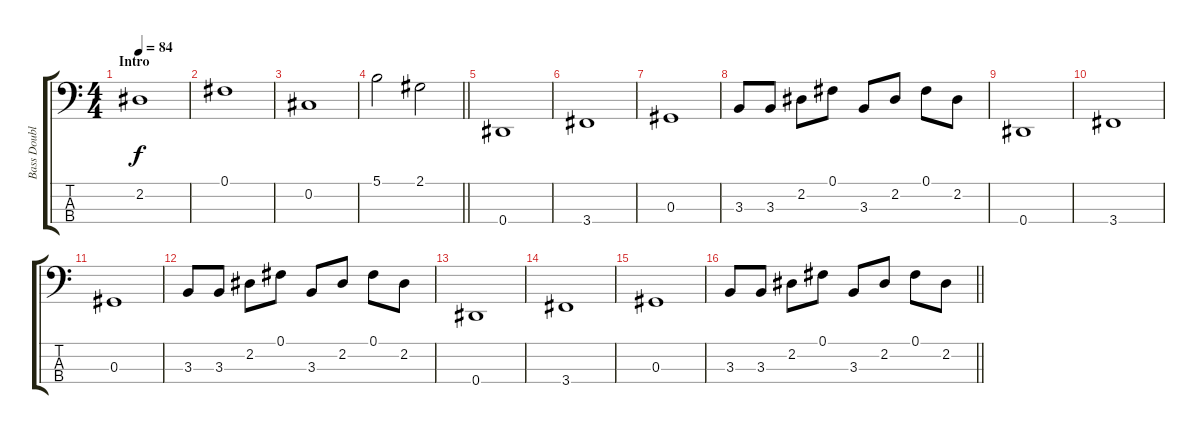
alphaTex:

\track ("Bass Double" "Bass Doubl") {instrument electricbassfinger}
\staff {score tabs}
\tuning (Gb2 Db2 Ab1 Eb1) {hide}
\ts (4 4)
\section ("" "Intro")
\tempo 84
\clef f4
\ks c
2.2.1{dy f instrument electricbassfinger} |
0.1.1 |
0.2.1 |
\barLineRight lightlight
5.1.2 2.1.2 |
0.4.1 |
3.4.1 |
0.3.1 |
3.3.8 3.3.8 2.2.8 0.1.8 3.3.8 2.2.8 0.1.8 2.2.8 |
0.4.1 |
3.4.1 |
0.3.1 |
3.3.8 3.3.8 2.2.8 0.1.8 3.3.8 2.2.8 0.1.8 2.2.8 |
0.4.1 |
3.4.1 |
0.3.1 |
\barLineRight lightlight
3.3.8 3.3.8 2.2.8 0.1.8 3.3.8 2.2.8 0.1.8 2.2.8
